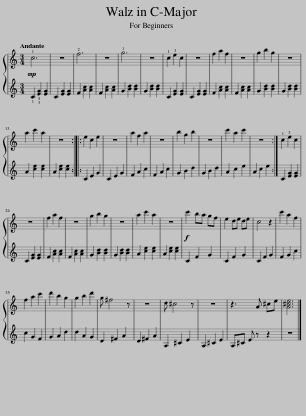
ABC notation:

X:1
%%score { 1 | 2 }
L:1/8
Q:1/4=92
M:3/4
I:linebreak $
K:C
V:1 treble
V:2 treble
V:1
!mp! !1!c6 | z6 | !2!f6 | z6 | !1!g6 | %5
 z6 | !1!c2 !3!e2 c2 | z6 | f2 a2 f2 | z6 | %10
 g2 b2 g2 | z6 |$ a2 c'2 a2 | z6 :: e2 c2 e2 | %15
 z6 | a2 f2 a2 | z6 | b2 g2 b2 | z6 | %20
 c'2 a2 c'2 | z6 :| !1!c2 !3!e2 c2 |$ z6 | f2 a2 f2 | %25
 z6 | g2 b2 g2 | z6 | a2 c'2 a2 | z6 | %30
!f! c'2 ba gf | e2 de de | c4 z2 | c'2 a2 f2 |$ f2 a2 c'2 | %35
 d'2 b2 g2 | g2 b2 d'2 | g ^f4 z | z6 | d ^c4 z | %40
 z6 | z3 A ^ce | [A^ce]6 |] %43
V:2
 !1!C2 !3!!5![EG]2 [EG]2 | C2 [EG]2 [EG]2 | F2 [Ac]2 [Ac]2 | F2 [Ac]2 [Ac]2 | G2 [Bd]2 [Bd]2 | %5
 G2 [Bd]2 [Bd]2 | C2 [EG]2 [EG]2 | C2 [EG]2 [EG]2 | F2 [Ac]2 [Ac]2 | F2 [Ac]2 [Ac]2 | %10
 G2 [Bd]2 [Bd]2 | G2 [Bd]2 [Bd]2 |$ A2 [ce]2 [ce]2 | A2 [ce]2 [ce]2 :: C2 E2 G2 | %15
 C2 E2 G2 | F2 A2 c2 | F2 A2 c2 | G2 B2 d2 | G2 B2 d2 | %20
 A2 c2 e2 | A2 c2 e2 :| C2 [EG]2 [EG]2 |$ C2 [EG]2 [EG]2 | F2 [Ac]2 [Ac]2 | %25
 F2 [Ac]2 [Ac]2 | G2 [Bd]2 [Bd]2 | G2 [Bd]2 [Bd]2 | A2 [ce]2 [ce]2 | A2 [ce]2 [ce]2 | %30
 C2 F2 G2 | C2 F2 G2 | C2 F2 G2 | F2 G2 c2 |$ c2 G2 F2 | %35
 G2 A2 d2 | d2 A2 G2 | D2 ^F2 A2 | D2 ^F2 A2 | A,2 ^C2 E2 | %40
 A,2 ^C2 E2 | A,^C E z z2 | z6 |] %43
